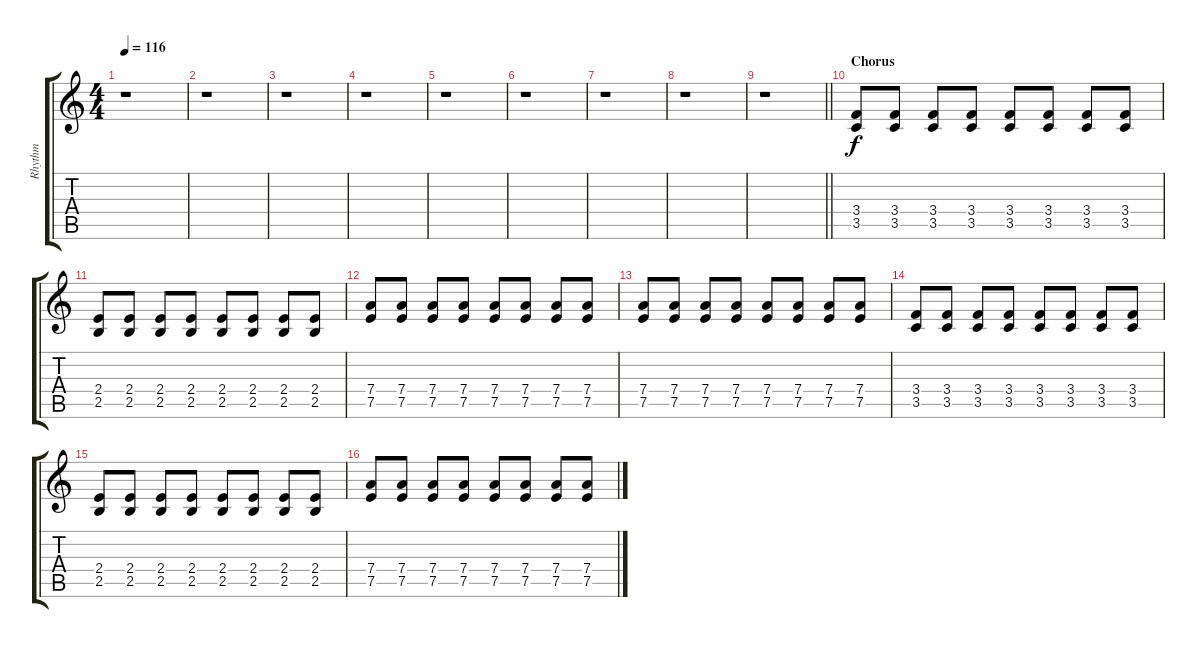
\track ("Rhythm" "Rhythm") {instrument overdrivenguitar}
\staff {score tabs}
\tuning (E4 B3 G3 D3 A2 E2) {hide}
\ts (4 4)
\tempo 116
\clef g2
\ks c
r.1{dy f} |
r.1 |
r.1 |
r.1 |
r.1 |
r.1 |
r.1 |
r.1 |
\barLineRight lightlight
r.1 |
\section ("" "Chorus")
(3.4 3.5).8 (3.4 3.5).8 (3.4 3.5).8 (3.4 3.5).8 (3.4 3.5).8 (3.4 3.5).8 (3.4 3.5).8 (3.4 3.5).8 |
(2.4 2.5).8 (2.4 2.5).8 (2.4 2.5).8 (2.4 2.5).8 (2.4 2.5).8 (2.4 2.5).8 (2.4 2.5).8 (2.4 2.5).8 |
(7.4 7.5).8 (7.4 7.5).8 (7.4 7.5).8 (7.4 7.5).8 (7.4 7.5).8 (7.4 7.5).8 (7.4 7.5).8 (7.4 7.5).8 |
(7.4 7.5).8 (7.4 7.5).8 (7.4 7.5).8 (7.4 7.5).8 (7.4 7.5).8 (7.4 7.5).8 (7.4 7.5).8 (7.4 7.5).8 |
(3.4 3.5).8 (3.4 3.5).8 (3.4 3.5).8 (3.4 3.5).8 (3.4 3.5).8 (3.4 3.5).8 (3.4 3.5).8 (3.4 3.5).8 |
(2.4 2.5).8 (2.4 2.5).8 (2.4 2.5).8 (2.4 2.5).8 (2.4 2.5).8 (2.4 2.5).8 (2.4 2.5).8 (2.4 2.5).8 |
(7.4 7.5).8 (7.4 7.5).8 (7.4 7.5).8 (7.4 7.5).8 (7.4 7.5).8 (7.4 7.5).8 (7.4 7.5).8 (7.4 7.5).8
